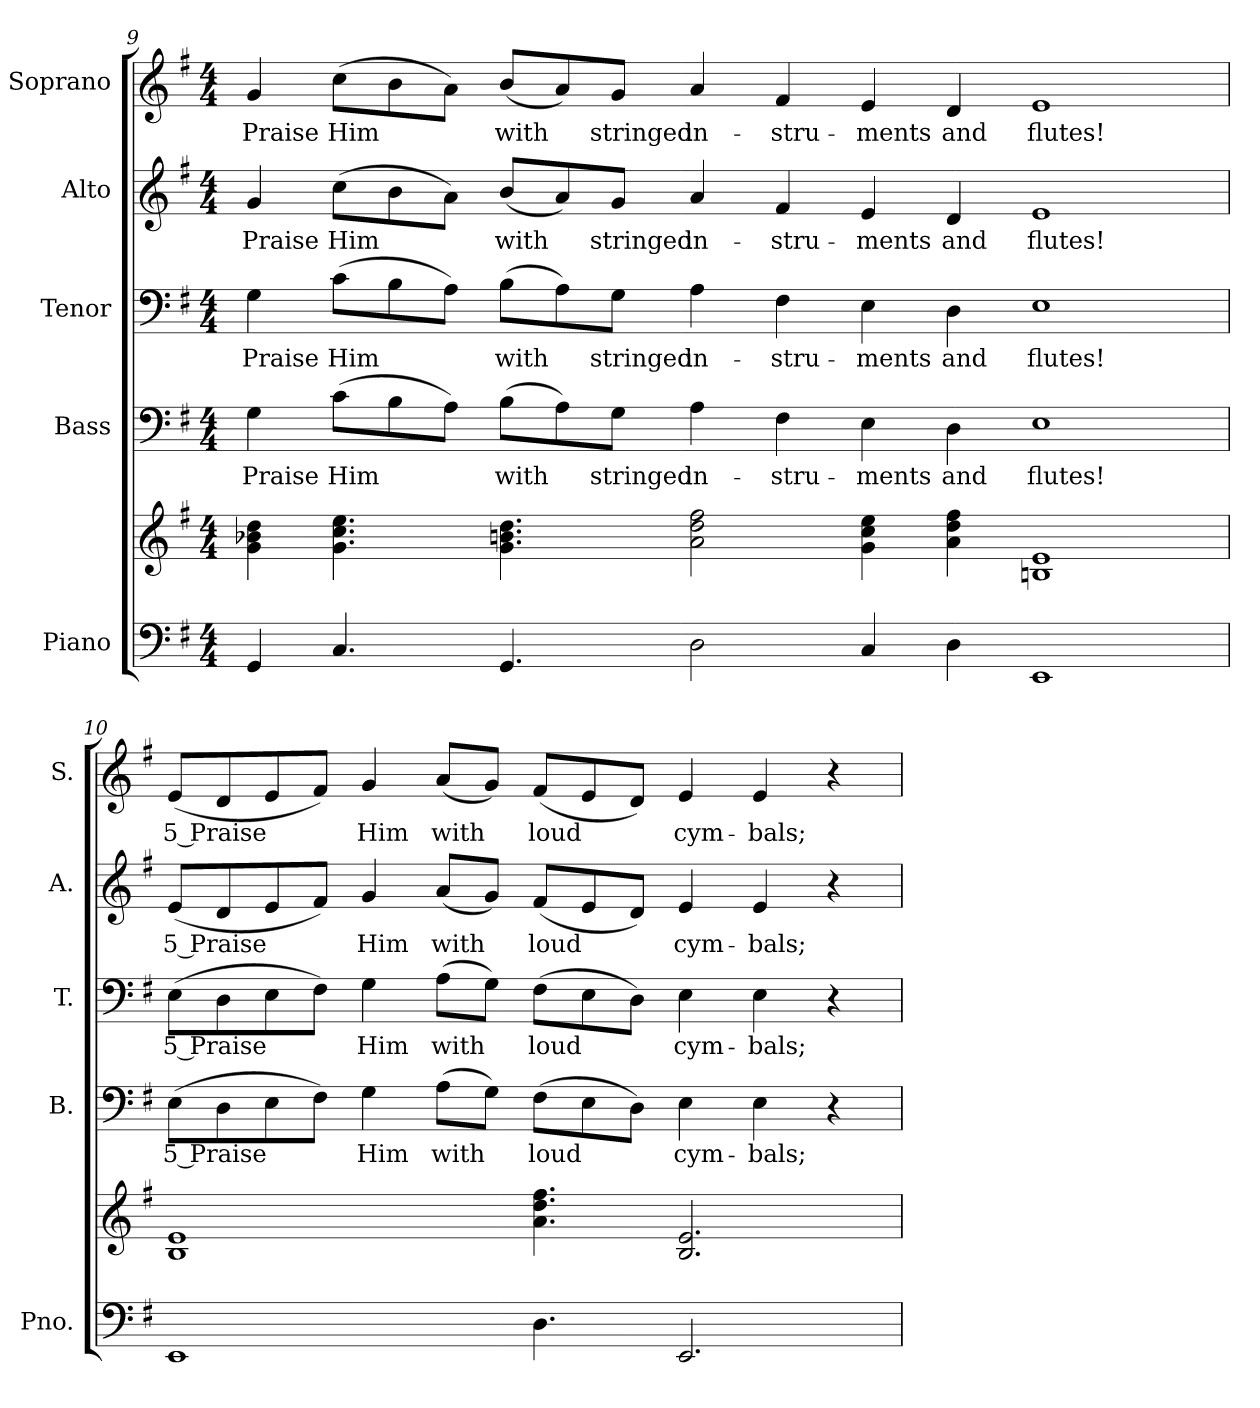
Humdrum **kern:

**kern	**kern	**kern	**text	**kern	**text	**kern	**text	**kern	**text
*part5	*part5	*part4	*part4	*part3	*part3	*part2	*part2	*part1	*part1
*staff6	*staff5	*staff4	*staff4	*staff3	*staff3	*staff2	*staff2	*staff1	*staff1
*I"Piano	*	*I"Bass	*	*I"Tenor	*	*I"Alto	*	*I"Soprano	*
*I'Pno.	*	*I'B.	*	*I'T.	*	*I'A.	*	*I'S.	*
!!LO:PB:g=z
*clefF4	*clefG2	*clefF4	*	*clefF4	*	*clefG2	*	*clefG2	*
*k[f#]	*k[f#]	*k[f#]	*	*k[f#]	*	*k[f#]	*	*k[f#]	*
*G:	*G:	*G:	*	*G:	*	*G:	*	*G:	*
*M4/4	*M4/4	*M4/4	*	*M4/4	*	*M4/4	*	*M4/4	*
=9	=9	=9	=9	=9	=9	=9	=9	=9	=9
!	!	!	!LO:LY:b:color=#000000	!	!	!	!	!	!
!	!	!	!	!	!LO:LY:b:color=#000000	!	!	!	!
!	!	!	!	!	!	!	!LO:LY:b:color=#000000	!	!
!	!	!	!	!	!	!	!	!	!LO:LY:b:color=#000000
4GGi/	4gi\ 4b-Xi 4ddi	4Gi\	Praise	4Gi\	Praise	4gi/	Praise	4gi/	Praise
!	!	!	!LO:LY:b:color=#000000	!	!	!	!	!	!
!	!	!	!	!	!LO:LY:b:color=#000000	!	!	!	!
!	!	!	!	!	!	!	!LO:LY:b:color=#000000	!	!
!	!	!	!	!	!	!	!	!	!LO:LY:b:color=#000000
4.Ci/	4.gi\ 4.cci 4.eei	(8ci\L	Him	(8ci\L	Him	(8cci\L	Him	(8cci\L	Him
.	.	8Bi\	.	8Bi\	.	8bi\	.	8bi\	.
.	.	8Ai\J)	.	8Ai\J)	.	8ai\J)	.	8ai\J)	.
!	!	!	!LO:LY:b:color=#000000	!	!	!	!	!	!
!	!	!	!	!	!LO:LY:b:color=#000000	!	!	!	!
!	!	!	!	!	!	!	!LO:LY:b:color=#000000	!	!
!	!	!	!	!	!	!	!	!	!LO:LY:b:color=#000000
4.GGi/	4.gi\ 4.bni 4.ddi	(8Bi\L	with	(8Bi\L	with	(8bi/L	with	(8bi/L	with
.	.	8Ai\)	.	8Ai\)	.	8ai/)	.	8ai/)	.
!	!	!	!LO:LY:b:color=#000000	!	!	!	!	!	!
!	!	!	!	!	!LO:LY:b:color=#000000	!	!	!	!
!	!	!	!	!	!	!	!LO:LY:b:color=#000000	!	!
!	!	!	!	!	!	!	!	!	!LO:LY:b:color=#000000
.	.	8Gi\J	stringed	8Gi\J	stringed	8gi/J	stringed	8gi/J	stringed
!	!	!	!LO:LY:b:color=#000000	!	!	!	!	!	!
!	!	!	!	!	!LO:LY:b:color=#000000	!	!	!	!
!	!	!	!	!	!	!	!LO:LY:b:color=#000000	!	!
!	!	!	!	!	!	!	!	!	!LO:LY:b:color=#000000
2Di\	2ai\ 2ddi 2ff#i	4Ai\	in-	4Ai\	in-	4ai/	in-	4ai/	in-
!	!	!	!LO:LY:b:color=#000000	!	!	!	!	!	!
!	!	!	!	!	!LO:LY:b:color=#000000	!	!	!	!
!	!	!	!	!	!	!	!LO:LY:b:color=#000000	!	!
!	!	!	!	!	!	!	!	!	!LO:LY:b:color=#000000
.	.	4F#i\	-stru-	4F#i\	-stru-	4f#i/	-stru-	4f#i/	-stru-
!	!	!	!LO:LY:b:color=#000000	!	!	!	!	!	!
!	!	!	!	!	!LO:LY:b:color=#000000	!	!	!	!
!	!	!	!	!	!	!	!LO:LY:b:color=#000000	!	!
!	!	!	!	!	!	!	!	!	!LO:LY:b:color=#000000
4Ci/	4gi\ 4cci 4eei	4Ei\	-ments	4Ei\	-ments	4ei/	-ments	4ei/	-ments
!	!	!	!LO:LY:b:color=#000000	!	!	!	!	!	!
!	!	!	!	!	!LO:LY:b:color=#000000	!	!	!	!
!	!	!	!	!	!	!	!LO:LY:b:color=#000000	!	!
!	!	!	!	!	!	!	!	!	!LO:LY:b:color=#000000
4Di\	4ai\ 4ddi 4ff#i	4Di\	and	4Di\	and	4di/	and	4di/	and
!	!	!	!LO:LY:b:color=#000000	!	!	!	!	!	!
!	!	!	!	!	!LO:LY:b:color=#000000	!	!	!	!
!	!	!	!	!	!	!	!LO:LY:b:color=#000000	!	!
!	!	!	!	!	!	!	!	!	!LO:LY:b:color=#000000
1EEi	1Bni 1ei	1Ei	flutes!	1Ei	flutes!	1ei	flutes!	1ei	flutes!
!!LO:PB:g=z
=10	=10	=10	=10	=10	=10	=10	=10	=10	=10
!	!	!	!LO:LY:b:color=#000000	!	!	!	!	!	!
!	!	!	!	!	!LO:LY:b:color=#000000	!	!	!	!
!	!	!	!	!	!	!	!LO:LY:b:color=#000000	!	!
!	!	!	!	!	!	!	!	!	!LO:LY:b:color=#000000
1EEi	1Bi 1ei	(8Ei\L	5 Praise	(8Ei\L	5 Praise	(8ei/L	5 Praise	(8ei/L	5 Praise
.	.	8Di\	.	8Di\	.	8di/	.	8di/	.
.	.	8Ei\	.	8Ei\	.	8ei/	.	8ei/	.
.	.	8F#i\J)	.	8F#i\J)	.	8f#i/J)	.	8f#i/J)	.
!	!	!	!LO:LY:b:color=#000000	!	!	!	!	!	!
!	!	!	!	!	!LO:LY:b:color=#000000	!	!	!	!
!	!	!	!	!	!	!	!LO:LY:b:color=#000000	!	!
!	!	!	!	!	!	!	!	!	!LO:LY:b:color=#000000
.	.	4Gi\	Him	4Gi\	Him	4gi/	Him	4gi/	Him
!	!	!	!LO:LY:b:color=#000000	!	!	!	!	!	!
!	!	!	!	!	!LO:LY:b:color=#000000	!	!	!	!
!	!	!	!	!	!	!	!LO:LY:b:color=#000000	!	!
!	!	!	!	!	!	!	!	!	!LO:LY:b:color=#000000
.	.	(8Ai\L	with	(8Ai\L	with	(8ai/L	with	(8ai/L	with
.	.	8Gi\J)	.	8Gi\J)	.	8gi/J)	.	8gi/J)	.
!	!	!	!LO:LY:b:color=#000000	!	!	!	!	!	!
!	!	!	!	!	!LO:LY:b:color=#000000	!	!	!	!
!	!	!	!	!	!	!	!LO:LY:b:color=#000000	!	!
!	!	!	!	!	!	!	!	!	!LO:LY:b:color=#000000
4.Di\	4.ai\ 4.ddi 4.ff#i	(8F#i\L	loud	(8F#i\L	loud	(8f#i/L	loud	(8f#i/L	loud
.	.	8Ei\	.	8Ei\	.	8ei/	.	8ei/	.
.	.	8Di\J)	.	8Di\J)	.	8di/J)	.	8di/J)	.
!	!	!	!LO:LY:b:color=#000000	!	!	!	!	!	!
!	!	!	!	!	!LO:LY:b:color=#000000	!	!	!	!
!	!	!	!	!	!	!	!LO:LY:b:color=#000000	!	!
!	!	!	!	!	!	!	!	!	!LO:LY:b:color=#000000
2.EEi/	2.Bi/ 2.ei	4Ei\	cym-	4Ei\	cym-	4ei/	cym-	4ei/	cym-
!	!	!	!LO:LY:b:color=#000000	!	!	!	!	!	!
!	!	!	!	!	!LO:LY:b:color=#000000	!	!	!	!
!	!	!	!	!	!	!	!LO:LY:b:color=#000000	!	!
!	!	!	!	!	!	!	!	!	!LO:LY:b:color=#000000
.	.	4Ei\	-bals;	4Ei\	-bals;	4ei/	-bals;	4ei/	-bals;
.	.	4r	.	4r	.	4r	.	4r	.
=	=	=	=	=	=	=	=	=	=
*-	*-	*-	*-	*-	*-	*-	*-	*-	*-
